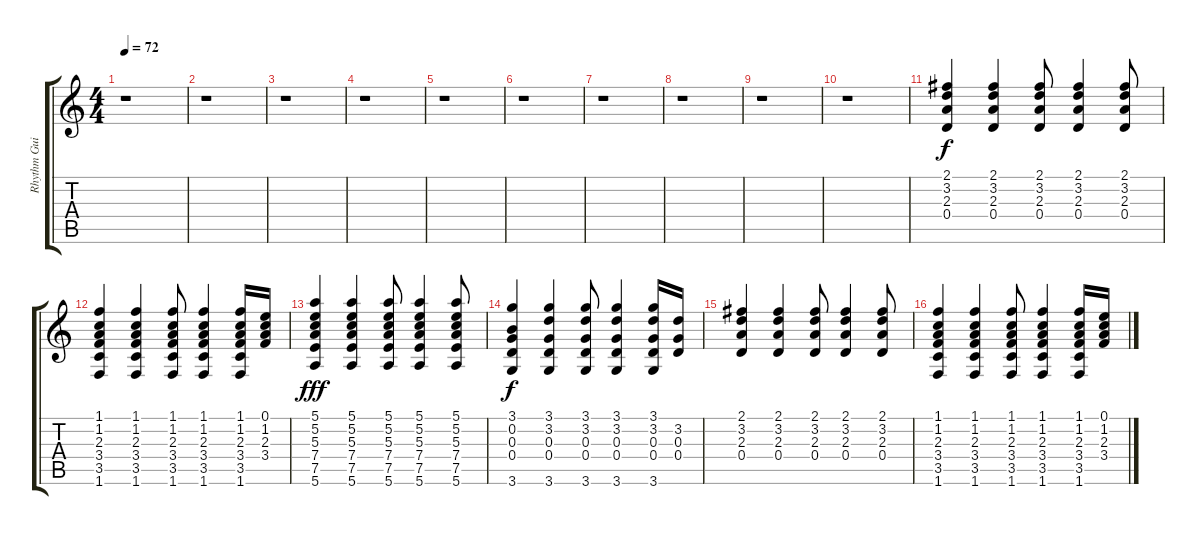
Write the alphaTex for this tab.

\track ("Rhythm Guitar" "Rhythm Gui") {instrument overdrivenguitar}
\staff {score tabs}
\tuning (E4 B3 G3 D3 A2 E2) {hide}
\ts (4 4)
\tempo 72
\clef g2
\ks c
r.1{dy f} |
r.1 |
r.1 |
r.1 |
r.1 |
r.1 |
r.1 |
r.1 |
r.1 |
r.1 |
(2.1 3.2 2.3 0.4).4 (2.1 3.2 2.3 0.4).4 (2.1 3.2 2.3 0.4).8 (2.1 3.2 2.3 0.4).4 (2.1 3.2 2.3 0.4).8 |
(1.1 1.2 2.3 3.4 3.5 1.6).4 (1.1 1.2 2.3 3.4 3.5 1.6).4 (1.1 1.2 2.3 3.4 3.5 1.6).8 (1.1 1.2 2.3 3.4 3.5 1.6).4 (1.1 1.2 2.3 3.4 3.5 1.6).16 (0.1 1.2 2.3 3.4).16 |
(5.1 5.2 5.3 7.4 7.5 5.6).4{dy fff} (5.1 5.2 5.3 7.4 7.5 5.6).4 (5.1 5.2 5.3 7.4 7.5 5.6).8 (5.1 5.2 5.3 7.4 7.5 5.6).4 (5.1 5.2 5.3 7.4 7.5 5.6).8 |
(3.1 0.2 0.3 0.4 3.6).4{dy f} (3.1 3.2 0.3 0.4 3.6).4 (3.1 3.2 0.3 0.4 3.6).8 (3.1 3.2 0.3 0.4 3.6).4 (3.1 3.2 0.3 0.4 3.6).16 (3.2 0.3 0.4).16 |
(2.1 3.2 2.3 0.4).4 (2.1 3.2 2.3 0.4).4 (2.1 3.2 2.3 0.4).8 (2.1 3.2 2.3 0.4).4 (2.1 3.2 2.3 0.4).8 |
(1.1 1.2 2.3 3.4 3.5 1.6).4 (1.1 1.2 2.3 3.4 3.5 1.6).4 (1.1 1.2 2.3 3.4 3.5 1.6).8 (1.1 1.2 2.3 3.4 3.5 1.6).4 (1.1 1.2 2.3 3.4 3.5 1.6).16 (0.1 1.2 2.3 3.4).16
